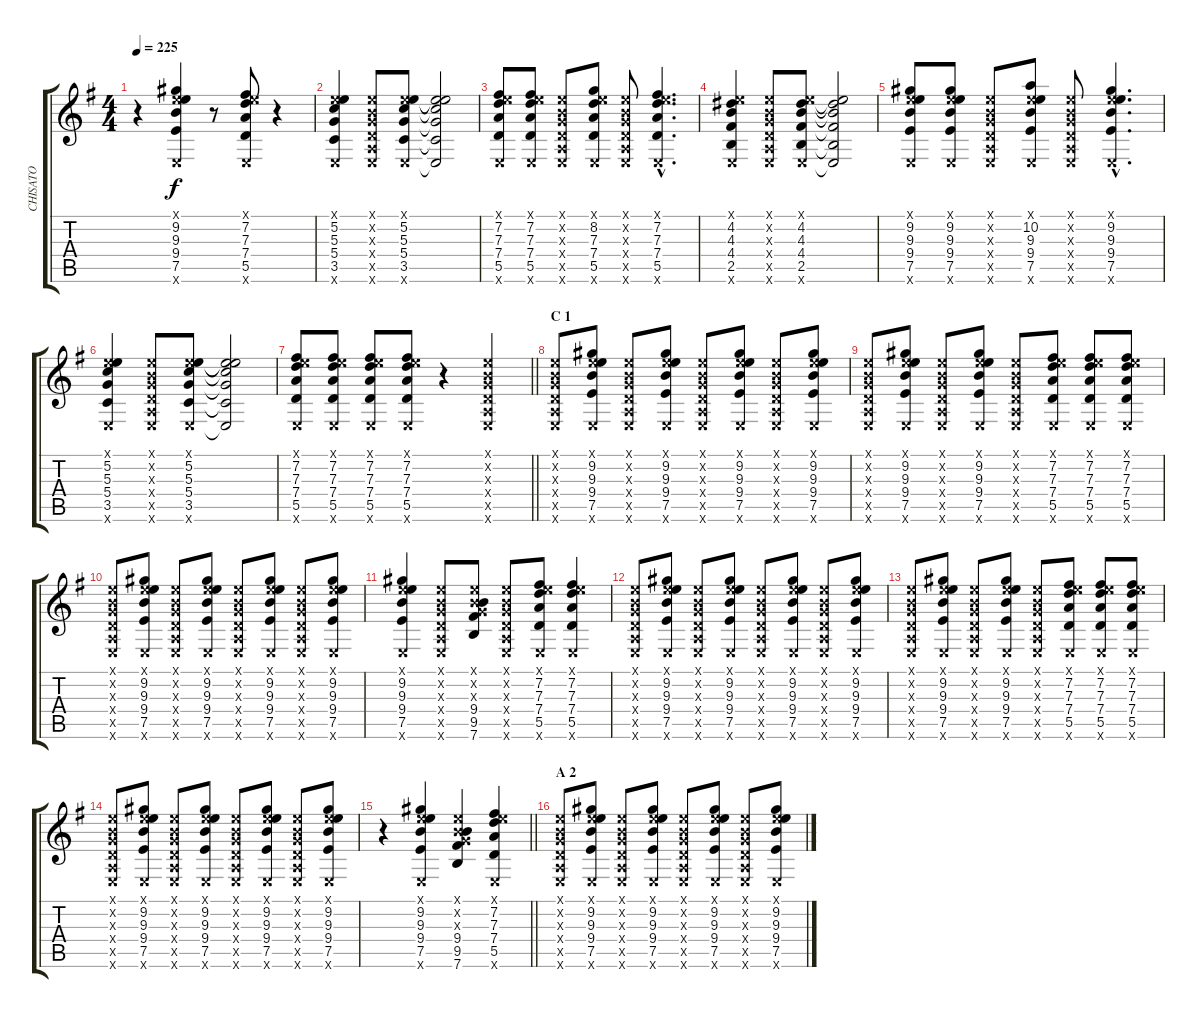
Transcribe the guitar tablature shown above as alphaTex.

\track ("CHISATO" "CHISATO") {instrument distortionguitar}
\staff {score tabs}
\tuning (E4 B3 G3 D3 A2 E2) {hide}
\ts (4 4)
\tempo 225
\clef g2
\ks g
r.4{dy f} (0.1{x} 9.2 9.3 9.4 7.5 0.6{x}).4 r.8 (0.1{x} 7.2 7.3 7.4 5.5 0.6{x}).8 r.4 |
(0.1{x} 5.2 5.3 5.4 3.5 0.6{x}).4 (0.1{x} 0.2{x} 0.3{x} 0.4{x} 0.5{x} 0.6{x}).8 (0.1{x} 5.2 5.3 5.4 3.5 0.6{x}).8 (0.1{t} 5.2{t} 5.3{t} 5.4{t} 3.5{t} 0.6{t}).2 |
(0.1{x} 7.2 7.3 7.4 5.5 0.6{x}).8 (0.1{x} 7.2 7.3 7.4 5.5 0.6{x}).8 (0.1{x} 0.2{x} 0.3{x} 0.4{x} 0.5{x} 0.6{x}).8 (0.1{x} 8.2 7.3 7.4 5.5 0.6{x}).8 (0.1{x} 0.2{x} 0.3{x} 0.4{x} 0.5{x} 0.6{x}).8 (0.1{hac x} 7.2{hac} 7.3{hac} 7.4{hac} 5.5{hac} 0.6{hac x}).4{d} |
(0.1{x} 4.2 4.3 4.4 2.5 0.6{x}).4 (0.1{x} 0.2{x} 0.3{x} 0.4{x} 0.5{x} 0.6{x}).8 (0.1{x} 4.2 4.3 4.4 2.5 0.6{x}).8 (0.1{t} 4.2{t} 4.3{t} 4.4{t} 2.5{t} 0.6{t}).2 |
(0.1{x} 9.2 9.3 9.4 7.5 0.6{x}).8 (0.1{x} 9.2 9.3 9.4 7.5 0.6{x}).8 (0.1{x} 0.2{x} 0.3{x} 0.4{x} 0.5{x} 0.6{x}).8 (0.1{x} 10.2 9.3 9.4 7.5 0.6{x}).8 (0.1{x} 0.2{x} 0.3{x} 0.4{x} 0.5{x} 0.6{x}).8 (0.1{hac x} 9.2{hac} 9.3{hac} 9.4{hac} 7.5{hac} 0.6{hac x}).4{d} |
(0.1{x} 5.2 5.3 5.4 3.5 0.6{x}).4 (0.1{x} 0.2{x} 0.3{x} 0.4{x} 0.5{x} 0.6{x}).8 (0.1{x} 5.2 5.3 5.4 3.5 0.6{x}).8 (0.1{t} 5.2{t} 5.3{t} 5.4{t} 3.5{t} 0.6{t}).2 |
\barLineRight lightlight
(0.1{x} 7.2 7.3 7.4 5.5 0.6{x}).8 (0.1{x} 7.2 7.3 7.4 5.5 0.6{x}).8 (0.1{x} 7.2 7.3 7.4 5.5 0.6{x}).8 (0.1{x} 7.2 7.3 7.4 5.5 0.6{x}).8 r.4 (0.1{x} 0.2{x} 0.3{x} 0.4{x} 0.5{x} 0.6{x}).4 |
\section ("" "C 1")
(0.1{x} 0.2{x} 0.3{x} 0.4{x} 0.5{x} 0.6{x}).8 (0.1{x} 9.2 9.3 9.4 7.5 0.6{x}).8 (0.1{x} 0.2{x} 0.3{x} 0.4{x} 0.5{x} 0.6{x}).8 (0.1{x} 9.2 9.3 9.4 7.5 0.6{x}).8 (0.1{x} 0.2{x} 0.3{x} 0.4{x} 0.5{x} 0.6{x}).8 (0.1{x} 9.2 9.3 9.4 7.5 0.6{x}).8 (0.1{x} 0.2{x} 0.3{x} 0.4{x} 0.5{x} 0.6{x}).8 (0.1{x} 9.2 9.3 9.4 7.5 0.6{x}).8 |
(0.1{x} 0.2{x} 0.3{x} 0.4{x} 0.5{x} 0.6{x}).8 (0.1{x} 9.2 9.3 9.4 7.5 0.6{x}).8 (0.1{x} 0.2{x} 0.3{x} 0.4{x} 0.5{x} 0.6{x}).8 (0.1{x} 9.2 9.3 9.4 7.5 0.6{x}).8 (0.1{x} 0.2{x} 0.3{x} 0.4{x} 0.5{x} 0.6{x}).8 (0.1{x} 7.2 7.3 7.4 5.5 0.6{x}).8 (0.1{x} 7.2 7.3 7.4 5.5 0.6{x}).8 (0.1{x} 7.2 7.3 7.4 5.5 0.6{x}).8 |
(0.1{x} 0.2{x} 0.3{x} 0.4{x} 0.5{x} 0.6{x}).8 (0.1{x} 9.2 9.3 9.4 7.5 0.6{x}).8 (0.1{x} 0.2{x} 0.3{x} 0.4{x} 0.5{x} 0.6{x}).8 (0.1{x} 9.2 9.3 9.4 7.5 0.6{x}).8 (0.1{x} 0.2{x} 0.3{x} 0.4{x} 0.5{x} 0.6{x}).8 (0.1{x} 9.2 9.3 9.4 7.5 0.6{x}).8 (0.1{x} 0.2{x} 0.3{x} 0.4{x} 0.5{x} 0.6{x}).8 (0.1{x} 9.2 9.3 9.4 7.5 0.6{x}).8 |
(0.1{x} 9.2 9.3 9.4 7.5 0.6{x}).4 (0.1{x} 0.2{x} 0.3{x} 0.4{x} 0.5{x} 0.6{x}).8 (0.1{x} 0.2{x} 0.3{x} 9.4 9.5 7.6).8 (0.1{x} 0.2{x} 0.3{x} 0.4{x} 0.5{x} 0.6{x}).8 (0.1{x} 7.2 7.3 7.4 5.5 0.6{x}).8 (0.1{x} 7.2 7.3 7.4 5.5 0.6{x}).4 |
(0.1{x} 0.2{x} 0.3{x} 0.4{x} 0.5{x} 0.6{x}).8 (0.1{x} 9.2 9.3 9.4 7.5 0.6{x}).8 (0.1{x} 0.2{x} 0.3{x} 0.4{x} 0.5{x} 0.6{x}).8 (0.1{x} 9.2 9.3 9.4 7.5 0.6{x}).8 (0.1{x} 0.2{x} 0.3{x} 0.4{x} 0.5{x} 0.6{x}).8 (0.1{x} 9.2 9.3 9.4 7.5 0.6{x}).8 (0.1{x} 0.2{x} 0.3{x} 0.4{x} 0.5{x} 0.6{x}).8 (0.1{x} 9.2 9.3 9.4 7.5 0.6{x}).8 |
(0.1{x} 0.2{x} 0.3{x} 0.4{x} 0.5{x} 0.6{x}).8 (0.1{x} 9.2 9.3 9.4 7.5 0.6{x}).8 (0.1{x} 0.2{x} 0.3{x} 0.4{x} 0.5{x} 0.6{x}).8 (0.1{x} 9.2 9.3 9.4 7.5 0.6{x}).8 (0.1{x} 0.2{x} 0.3{x} 0.4{x} 0.5{x} 0.6{x}).8 (0.1{x} 7.2 7.3 7.4 5.5 0.6{x}).8 (0.1{x} 7.2 7.3 7.4 5.5 0.6{x}).8 (0.1{x} 7.2 7.3 7.4 5.5 0.6{x}).8 |
(0.1{x} 0.2{x} 0.3{x} 0.4{x} 0.5{x} 0.6{x}).8 (0.1{x} 9.2 9.3 9.4 7.5 0.6{x}).8 (0.1{x} 0.2{x} 0.3{x} 0.4{x} 0.5{x} 0.6{x}).8 (0.1{x} 9.2 9.3 9.4 7.5 0.6{x}).8 (0.1{x} 0.2{x} 0.3{x} 0.4{x} 0.5{x} 0.6{x}).8 (0.1{x} 9.2 9.3 9.4 7.5 0.6{x}).8 (0.1{x} 0.2{x} 0.3{x} 0.4{x} 0.5{x} 0.6{x}).8 (0.1{x} 9.2 9.3 9.4 7.5 0.6{x}).8 |
\barLineRight lightlight
r.4 (0.1{x} 9.2 9.3 9.4 7.5 0.6{x}).4 (0.1{x} 0.2{x} 0.3{x} 9.4 9.5 7.6).4 (0.1{x} 7.2 7.3 7.4 5.5 0.6{x}).4 |
\section ("" "A 2")
(0.1{x} 0.2{x} 0.3{x} 0.4{x} 0.5{x} 0.6{x}).8 (0.1{x} 9.2 9.3 9.4 7.5 0.6{x}).8 (0.1{x} 0.2{x} 0.3{x} 0.4{x} 0.5{x} 0.6{x}).8 (0.1{x} 9.2 9.3 9.4 7.5 0.6{x}).8 (0.1{x} 0.2{x} 0.3{x} 0.4{x} 0.5{x} 0.6{x}).8 (0.1{x} 9.2 9.3 9.4 7.5 0.6{x}).8 (0.1{x} 0.2{x} 0.3{x} 0.4{x} 0.5{x} 0.6{x}).8 (0.1{x} 9.2 9.3 9.4 7.5 0.6{x}).8
